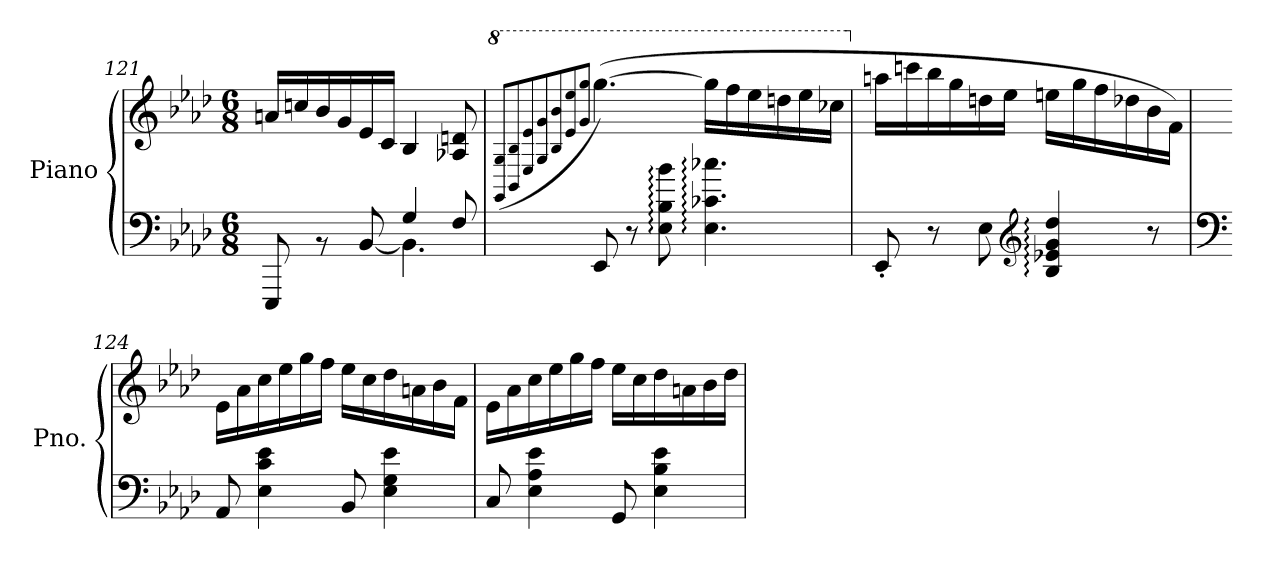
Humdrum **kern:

**kern	**kern
*part1	*part1
*staff2	*staff1
*I"Piano	*
*I'Pno.	*
!!LO:LB:g=z
*clefF4	*clefG2
*k[b-e-a-d-]	*k[b-e-a-d-]
*M6/8	*M6/8
=121	=121
*^	*
8EEE-/	4.ryy	16an/LL
.	.	16ccn/
8rBB	.	16b-/
.	.	16g/
[8BB-/	.	16e-/
.	.	16c/JJ
4G/	4.BB-\]	4B-/
8F/	.	8A-X/ 8dn/
*v	*v	*
=122	=122
*	*8va
.	(8qG/ 8qg/L
.	8qB-/ 8qb-/
.	8qe-/ 8qee-/
.	8qg/ 8qgg/
.	8qb-/ 8qbb-/
.	8qee-/ 8qeee-/
.	8qgg/ 8qggg/J
8EE-/	([4.ggg\)
8r	.
8E-\: 8B-\: 8b-\:	.
4.E-\: 4.c-X\: 4.cc-X\:	16ggg\LL]
.	16fff\
.	16eee-\
.	16dddn\
.	16eee-\
.	16ccc-X\JJ
=123	=123
*	*X8va
8EE-'/	16aan\LL
.	16cccn\
8r	16bb-\
.	16gg\
8E-\	16ddn\
.	16ee-\JJ
*clefG2	*
4B-/: 4e-X/: 4g/: 4dd-/:	16een\LL
.	16gg\
.	16ff\
.	16dd-X\
8r	16b-\
.	16f\JJ)
!!LO:PB:g=z
=124	=124
*clefF4	*
8AA-/	16e-\LL
.	16a-\
4E-\ 4c\ 4e-\	16cc\
.	16ee-\
.	16gg\
.	16ff\JJ
8BB-/	16ee-\LL
.	16cc\
4E-\ 4G\ 4e-\	16dd-\
.	16an\
.	16b-\
.	16f\JJ
=125	=125
8C/	16e-\LL
.	16a-\
4E-\ 4A-\ 4e-\	16cc\
.	16ee-\
.	16gg\
.	16ff\JJ
8GG/	16ee-\LL
.	16cc\
4E-\ 4B-\ 4e-\	16dd-\
.	16an\
.	16b-\
.	16dd-\JJ
=	=
*-	*-
